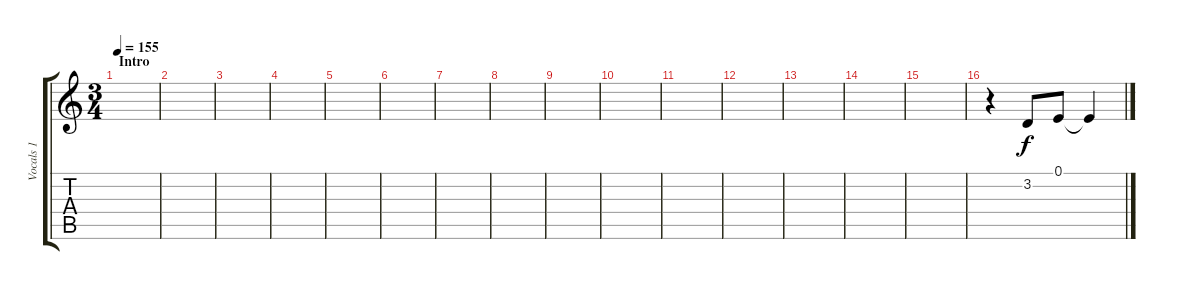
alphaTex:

\track ("Vocals 1" "Vocals 1") {instrument violin}
\staff {score tabs}
\tuning (E4 B3 G3 D3 A2 E2) {hide}
\ts (3 4)
\section ("" "Intro")
\tempo 155
\clef g2
\ks c
|
|
|
|
|
|
|
|
|
|
|
|
|
|
|
r.4 3.2.8 0.1.8 0.1{t}.4
